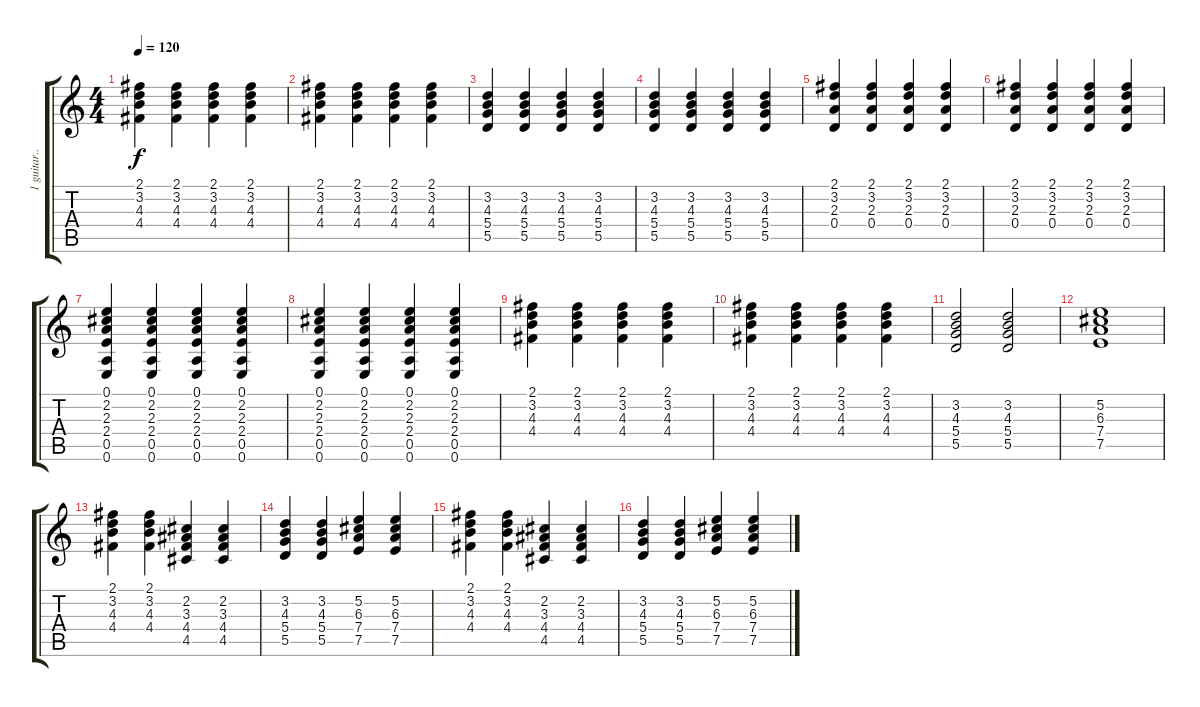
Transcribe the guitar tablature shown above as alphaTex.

\track ("1 guitar... jerome" "1 guitar..") {instrument acousticguitarsteel}
\staff {score tabs}
\tuning (E4 B3 G3 D3 A2 E2) {hide}
\ts (4 4)
\tempo 120
\clef g2
\ks c
(2.1 3.2 4.3 4.4).4{dy f} (2.1 3.2 4.3 4.4).4 (2.1 3.2 4.3 4.4).4 (2.1 3.2 4.3 4.4).4 |
(2.1 3.2 4.3 4.4).4 (2.1 3.2 4.3 4.4).4 (2.1 3.2 4.3 4.4).4 (2.1 3.2 4.3 4.4).4 |
(3.2 4.3 5.4 5.5).4 (3.2 4.3 5.4 5.5).4 (3.2 4.3 5.4 5.5).4 (3.2 4.3 5.4 5.5).4 |
(3.2 4.3 5.4 5.5).4 (3.2 4.3 5.4 5.5).4 (3.2 4.3 5.4 5.5).4 (3.2 4.3 5.4 5.5).4 |
(2.1 3.2 2.3 0.4).4 (2.1 3.2 2.3 0.4).4 (2.1 3.2 2.3 0.4).4 (2.1 3.2 2.3 0.4).4 |
(2.1 3.2 2.3 0.4).4 (2.1 3.2 2.3 0.4).4 (2.1 3.2 2.3 0.4).4 (2.1 3.2 2.3 0.4).4 |
(0.1 2.2 2.3 2.4 0.5 0.6).4 (0.1 2.2 2.3 2.4 0.5 0.6).4 (0.1 2.2 2.3 2.4 0.5 0.6).4 (0.1 2.2 2.3 2.4 0.5 0.6).4 |
(0.1 2.2 2.3 2.4 0.5 0.6).4 (0.1 2.2 2.3 2.4 0.5 0.6).4 (0.1 2.2 2.3 2.4 0.5 0.6).4 (0.1 2.2 2.3 2.4 0.5 0.6).4 |
(2.1 3.2 4.3 4.4).4 (2.1 3.2 4.3 4.4).4 (2.1 3.2 4.3 4.4).4 (2.1 3.2 4.3 4.4).4 |
(2.1 3.2 4.3 4.4).4 (2.1 3.2 4.3 4.4).4 (2.1 3.2 4.3 4.4).4 (2.1 3.2 4.3 4.4).4 |
(3.2 4.3 5.4 5.5).2 (3.2 4.3 5.4 5.5).2 |
(5.2 6.3 7.4 7.5).1 |
(2.1 3.2 4.3 4.4).4 (2.1 3.2 4.3 4.4).4 (2.2 3.3 4.4 4.5).4 (2.2 3.3 4.4 4.5).4 |
(3.2 4.3 5.4 5.5).4 (3.2 4.3 5.4 5.5).4 (5.2 6.3 7.4 7.5).4 (5.2 6.3 7.4 7.5).4 |
(2.1 3.2 4.3 4.4).4 (2.1 3.2 4.3 4.4).4 (2.2 3.3 4.4 4.5).4 (2.2 3.3 4.4 4.5).4 |
(3.2 4.3 5.4 5.5).4 (3.2 4.3 5.4 5.5).4 (5.2 6.3 7.4 7.5).4 (5.2 6.3 7.4 7.5).4
